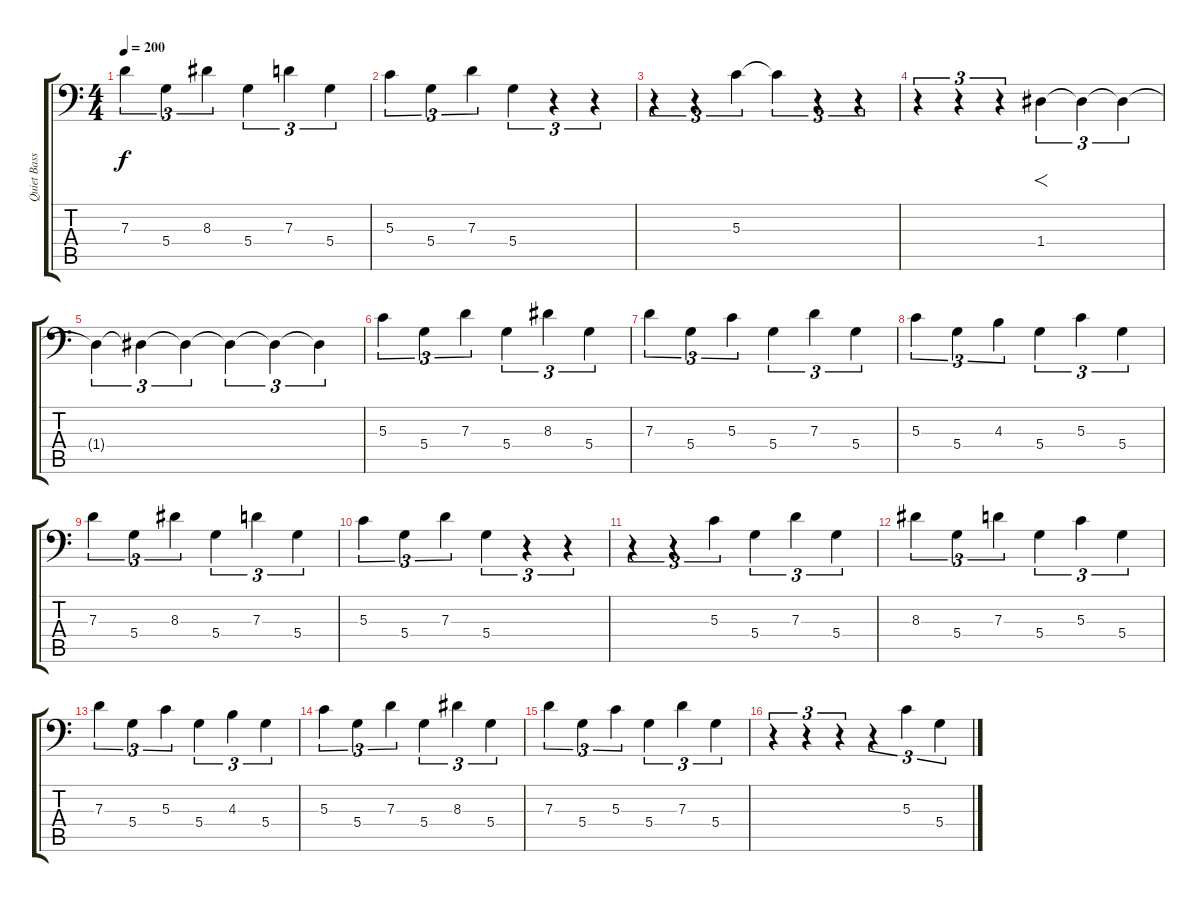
\track ("Quiet Bass Lead" "Quiet Bass") {instrument electricbassfinger}
\staff {score tabs}
\tuning (E3 B2 G2 D2 A1 E1) {hide}
\ts (4 4)
\tempo 200
\clef f4
\ks c
7.3.4{tu (3 2) dy f} 5.4.4{tu (3 2)} 8.3.4{tu (3 2)} 5.4.4{tu (3 2)} 7.3.4{tu (3 2)} 5.4.4{tu (3 2)} |
5.3.4{tu (3 2)} 5.4.4{tu (3 2)} 7.3.4{tu (3 2)} 5.4.4{tu (3 2)} r.4{tu (3 2)} r.4{tu (3 2)} |
r.4{tu (3 2)} r.4{tu (3 2)} 5.3.4{tu (3 2)} 5.3{t}.4{tu (3 2)} r.4{tu (3 2)} r.4{tu (3 2)} |
r.4{tu (3 2)} r.4{tu (3 2)} r.4{tu (3 2)} 1.4.4{f tu (3 2)} 1.4{t}.4{tu (3 2)} 1.4{t}.4{tu (3 2)} |
1.4{t}.4{tu (3 2)} 1.4{t}.4{tu (3 2)} 1.4{t}.4{tu (3 2)} 1.4{t}.4{tu (3 2)} 1.4{t}.4{tu (3 2)} 1.4{t}.4{tu (3 2)} |
5.3.4{tu (3 2)} 5.4.4{tu (3 2)} 7.3.4{tu (3 2)} 5.4.4{tu (3 2)} 8.3.4{tu (3 2)} 5.4.4{tu (3 2)} |
7.3.4{tu (3 2)} 5.4.4{tu (3 2)} 5.3.4{tu (3 2)} 5.4.4{tu (3 2)} 7.3.4{tu (3 2)} 5.4.4{tu (3 2)} |
5.3.4{tu (3 2)} 5.4.4{tu (3 2)} 4.3.4{tu (3 2)} 5.4.4{tu (3 2)} 5.3.4{tu (3 2)} 5.4.4{tu (3 2)} |
7.3.4{tu (3 2)} 5.4.4{tu (3 2)} 8.3.4{tu (3 2)} 5.4.4{tu (3 2)} 7.3.4{tu (3 2)} 5.4.4{tu (3 2)} |
5.3.4{tu (3 2)} 5.4.4{tu (3 2)} 7.3.4{tu (3 2)} 5.4.4{tu (3 2)} r.4{tu (3 2)} r.4{tu (3 2)} |
r.4{tu (3 2)} r.4{tu (3 2)} 5.3.4{tu (3 2)} 5.4.4{tu (3 2)} 7.3.4{tu (3 2)} 5.4.4{tu (3 2)} |
8.3.4{tu (3 2)} 5.4.4{tu (3 2)} 7.3.4{tu (3 2)} 5.4.4{tu (3 2)} 5.3.4{tu (3 2)} 5.4.4{tu (3 2)} |
7.3.4{tu (3 2)} 5.4.4{tu (3 2)} 5.3.4{tu (3 2)} 5.4.4{tu (3 2)} 4.3.4{tu (3 2)} 5.4.4{tu (3 2)} |
5.3.4{tu (3 2)} 5.4.4{tu (3 2)} 7.3.4{tu (3 2)} 5.4.4{tu (3 2)} 8.3.4{tu (3 2)} 5.4.4{tu (3 2)} |
7.3.4{tu (3 2)} 5.4.4{tu (3 2)} 5.3.4{tu (3 2)} 5.4.4{tu (3 2)} 7.3.4{tu (3 2)} 5.4.4{tu (3 2)} |
r.4{tu (3 2)} r.4{tu (3 2)} r.4{tu (3 2)} r.4{tu (3 2)} 5.3.4{tu (3 2)} 5.4.4{tu (3 2)}
